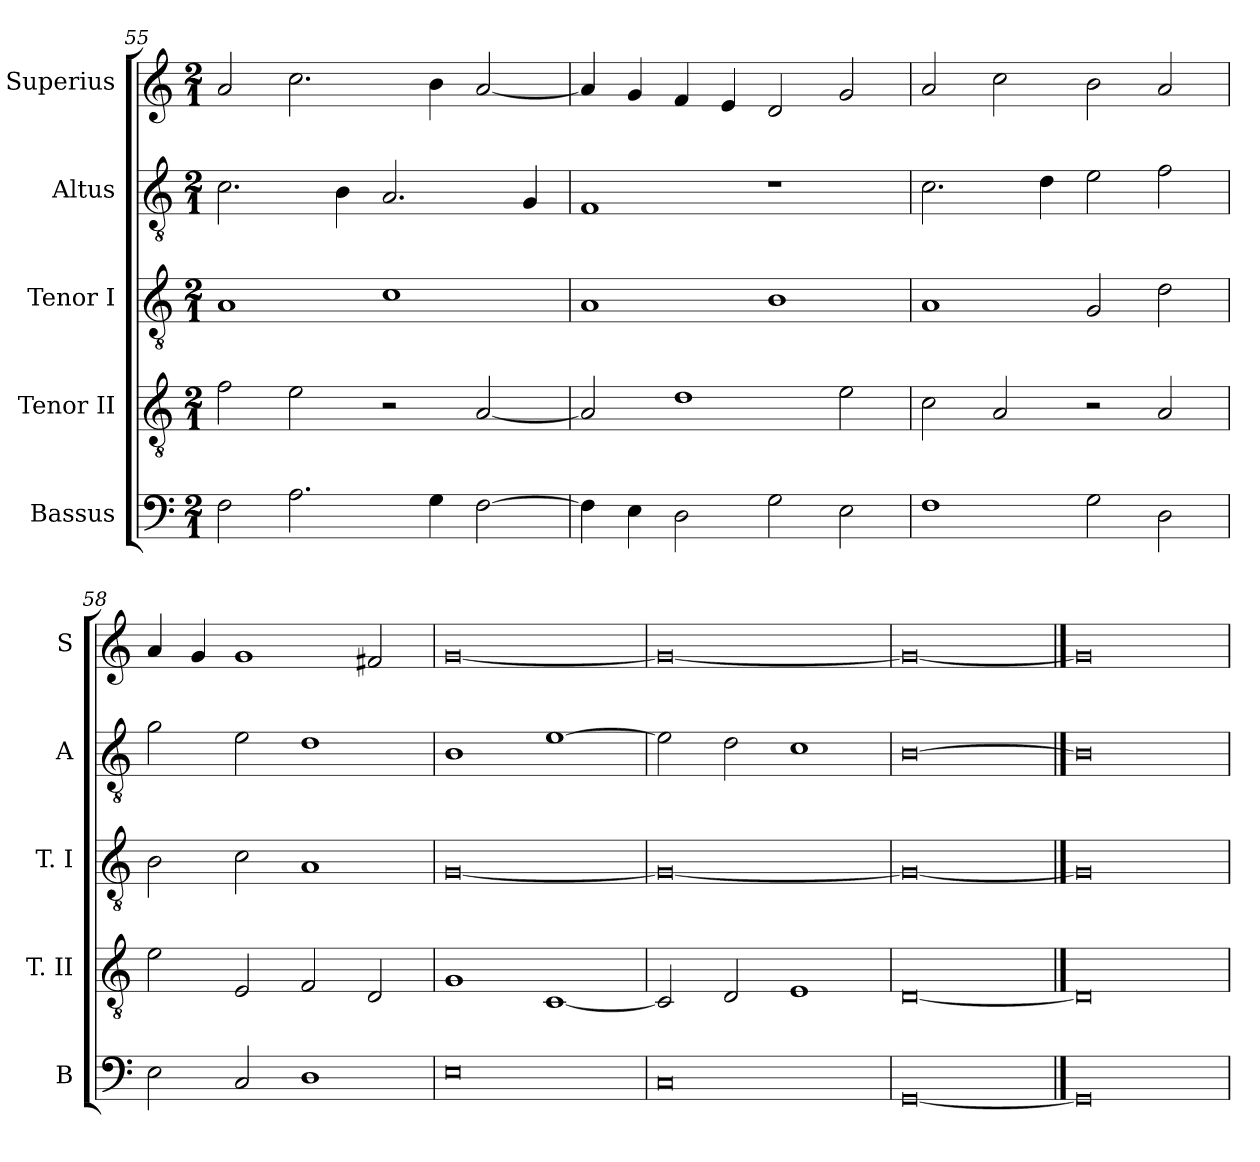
**kern	**kern	**kern	**kern	**kern
*part5	*part4	*part3	*part2	*part1
*staff5	*staff4	*staff3	*staff2	*staff1
*I"Bassus	*I"Tenor II	*I"Tenor I	*I"Altus	*I"Superius
*I'B	*I'T. II	*I'T. I	*I'A	*I'S
*clefF4	*clefGv2	*clefGv2	*clefGv2	*clefG2
*k[]	*k[]	*k[]	*k[]	*k[]
*C:	*C:	*C:	*C:	*C:
*M2/1	*M2/1	*M2/1	*M2/1	*M2/1
=55	=55	=55	=55	=55
2F	2f	1A	2.c	2a
2.A	2e	.	.	2.cc
.	.	.	4B	.
.	2r	1c	2.A	.
4G	.	.	.	4b
[2F	[2A	.	.	[2a
.	.	.	4G	.
=56	=56	=56	=56	=56
4F]	2A]	1A	1F	4a]
4E	.	.	.	4g
2D	1d	.	.	4f
.	.	.	.	4e
2G	.	1B	1r	2d
2E	2e	.	.	2g
=57	=57	=57	=57	=57
1F	2c	1A	2.c	2a
.	2A	.	.	2cc
.	.	.	4d	.
2G	2r	2G	2e	2b
2D	2A	2d	2f	2a
=58	=58	=58	=58	=58
2E	2e	2B	2g	4a
.	.	.	.	4g
2C	2E	2c	2e	1g
1D	2F	1A	1d	.
.	2D	.	.	2f#X
=59	=59	=59	=59	=59
0E	1G	[0G	1B	[0g
.	[1C	.	[1e	.
=60	=60	=60	=60	=60
0C	2C]	0G_	2e]	0g_
.	2D	.	2d	.
.	1E	.	1c	.
=61	=61	=61	=61	=61
[0GG	[0D	0G_	[0B	0g_
==62	==62	==62	==62	==62
0GG]	0D]	0G]	0B]	0g]
=	=	=	=	=
*-	*-	*-	*-	*-
